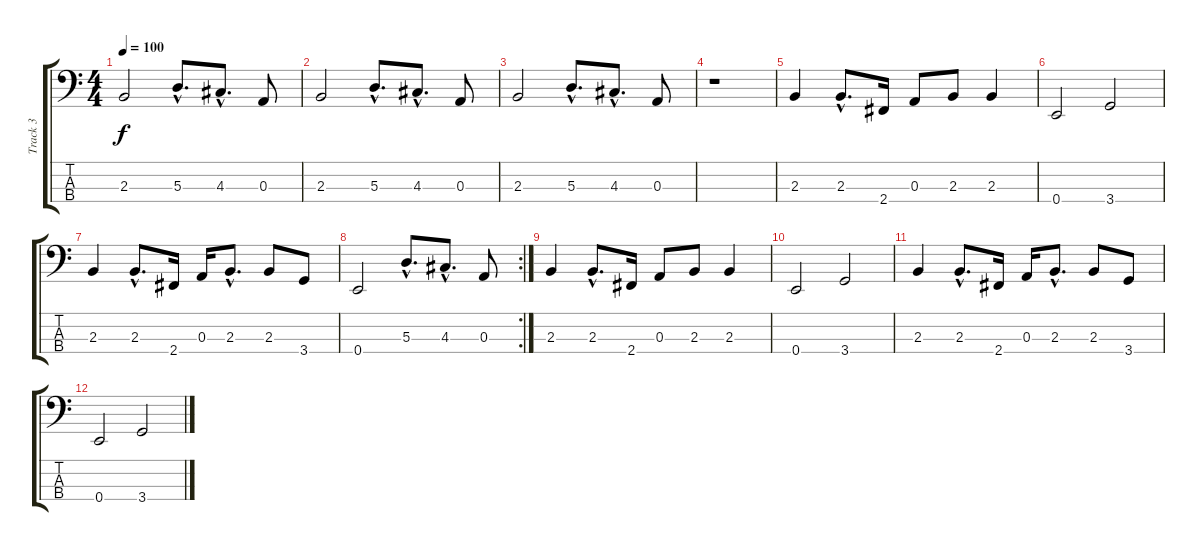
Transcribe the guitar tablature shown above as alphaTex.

\track ("Track 3" "Track 3") {instrument electricbasspick}
\staff {score tabs}
\tuning (G2 D2 A1 E1) {hide}
\ts (4 4)
\tempo 100
\clef f4
\ks c
2.3.2{dy f} 5.3{hac}.8{d} 4.3{hac}.8{d} 0.3.8 |
2.3.2 5.3{hac}.8{d} 4.3{hac}.8{d} 0.3.8 |
2.3.2 5.3{hac}.8{d} 4.3{hac}.8{d} 0.3.8 |
r.1 |
2.3.4 2.3{hac}.8{d} 2.4.16 0.3.8 2.3.8 2.3.4 |
0.4.2 3.4.2 |
2.3.4 2.3{hac}.8{d} 2.4.16 0.3.16 2.3{hac}.8{d} 2.3.8 3.4.8 |
\rc 2
0.4.2 5.3{hac}.8{d} 4.3{hac}.8{d} 0.3.8 |
2.3.4 2.3{hac}.8{d} 2.4.16 0.3.8 2.3.8 2.3.4 |
0.4.2 3.4.2 |
2.3.4 2.3{hac}.8{d} 2.4.16 0.3.16 2.3{hac}.8{d} 2.3.8 3.4.8 |
0.4.2 3.4.2
